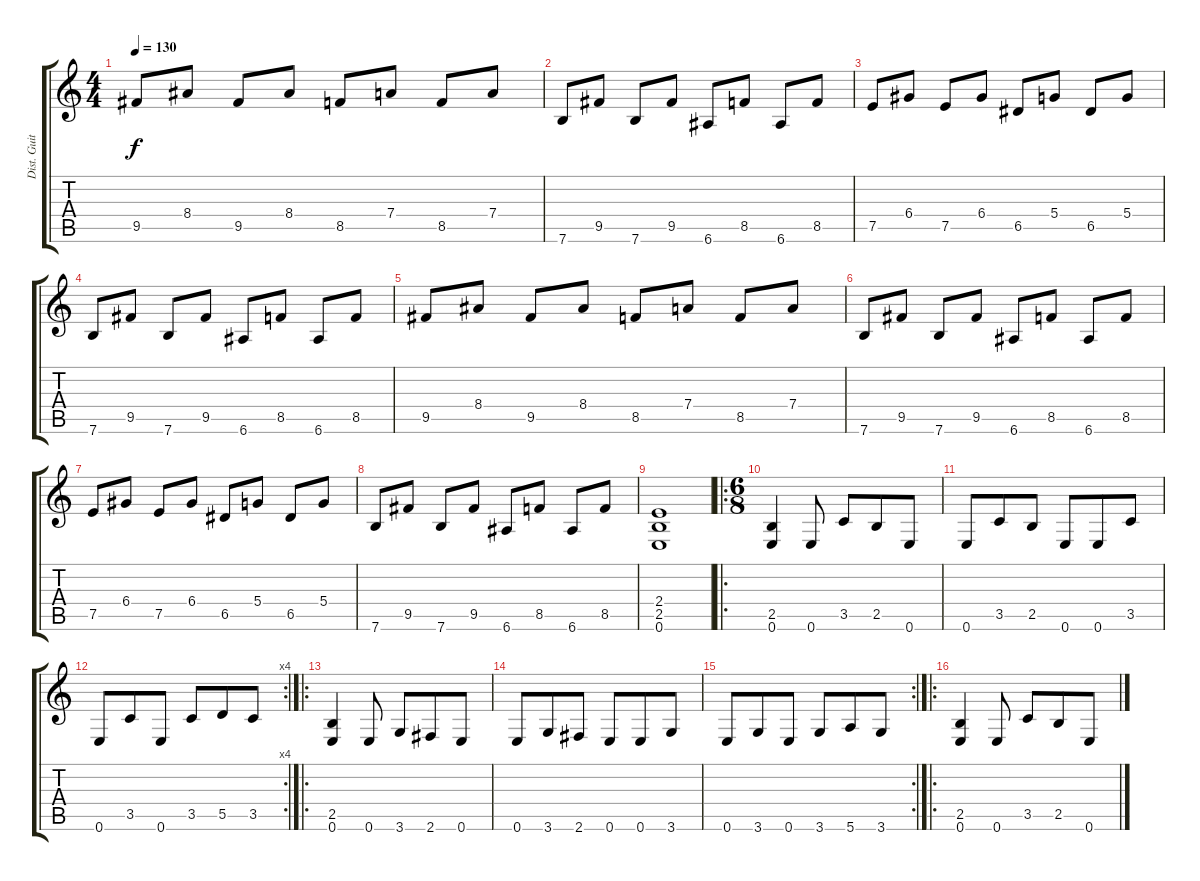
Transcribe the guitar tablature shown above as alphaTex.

\track ("Dist. Guitar 1" "Dist. Guit") {instrument distortionguitar}
\staff {score tabs}
\tuning (E4 B3 G3 D3 A2 E2) {hide}
\ts (4 4)
\tempo 130
\clef g2
\ks c
9.5.8{dy f} 8.4.8 9.5.8 8.4.8 8.5.8 7.4.8 8.5.8 7.4.8 |
7.6.8 9.5.8 7.6.8 9.5.8 6.6.8 8.5.8 6.6.8 8.5.8 |
7.5.8 6.4.8 7.5.8 6.4.8 6.5.8 5.4.8 6.5.8 5.4.8 |
7.6.8 9.5.8 7.6.8 9.5.8 6.6.8 8.5.8 6.6.8 8.5.8 |
9.5.8 8.4.8 9.5.8 8.4.8 8.5.8 7.4.8 8.5.8 7.4.8 |
7.6.8 9.5.8 7.6.8 9.5.8 6.6.8 8.5.8 6.6.8 8.5.8 |
7.5.8 6.4.8 7.5.8 6.4.8 6.5.8 5.4.8 6.5.8 5.4.8 |
7.6.8 9.5.8 7.6.8 9.5.8 6.6.8 8.5.8 6.6.8 8.5.8 |
(2.4 2.5 0.6).1 |
\ro
\ts (6 8)
(2.5 0.6).4 0.6.8 3.5.8 2.5.8 0.6.8 |
0.6.8 3.5.8 2.5.8 0.6.8 0.6.8 3.5.8 |
\rc 4
0.6.8 3.5.8 0.6.8 3.5.8 5.5.8 3.5.8 |
\ro
(2.5 0.6).4 0.6.8 3.6.8 2.6.8 0.6.8 |
0.6.8 3.6.8 2.6.8 0.6.8 0.6.8 3.6.8 |
\rc 2
0.6.8 3.6.8 0.6.8 3.6.8 5.6.8 3.6.8 |
\ro
(2.5 0.6).4 0.6.8 3.5.8 2.5.8 0.6.8
